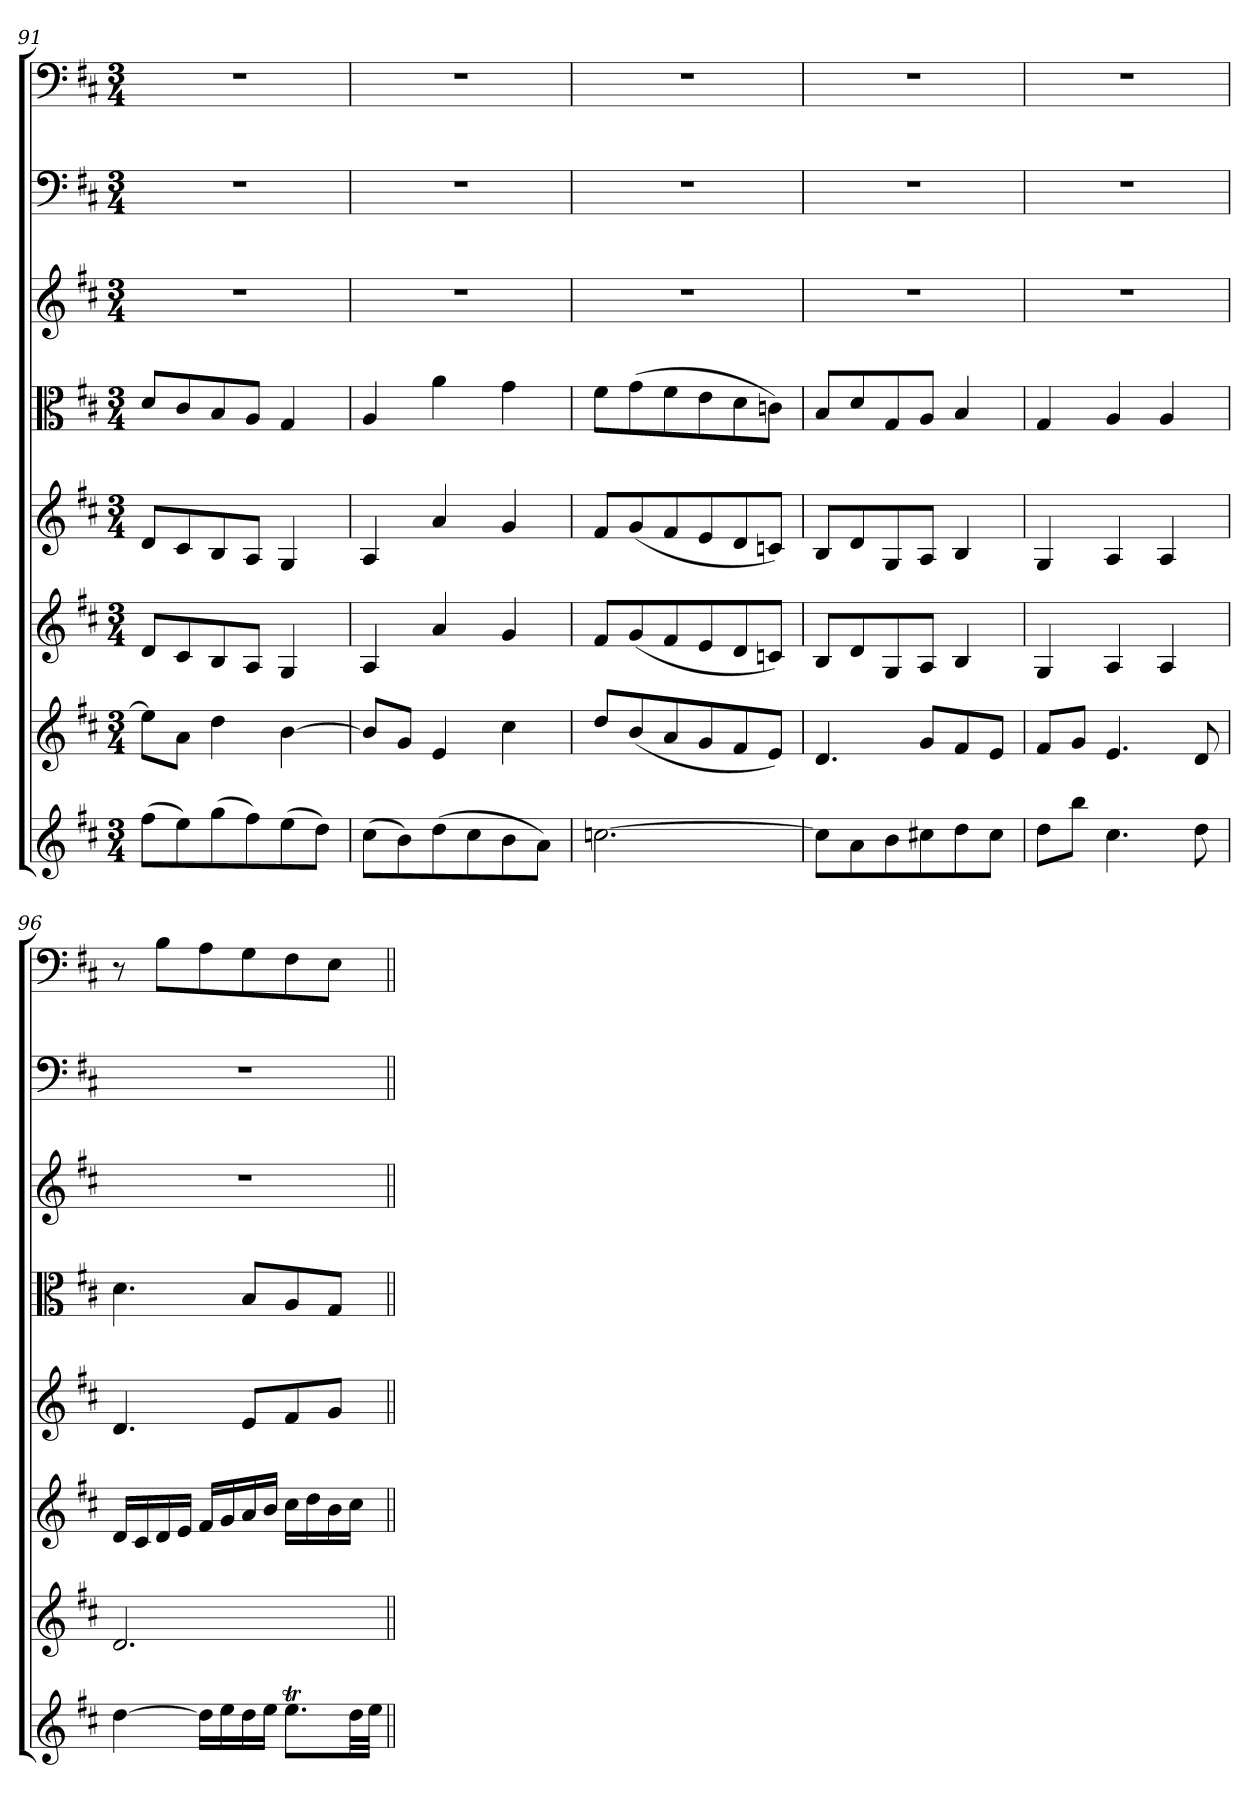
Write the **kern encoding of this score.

**kern	**kern	**kern	**kern	**kern	**kern	**kern	**kern
*part8	*part7	*part6	*part5	*part4	*part3	*part2	*part1
*staff8	*staff7	*staff6	*staff5	*staff4	*staff3	*staff2	*staff1
*clefG2	*clefG2	*clefG2	*clefG2	*clefC3	*clefG2	*clefF4	*clefF4
*k[f#c#]	*k[f#c#]	*k[f#c#]	*k[f#c#]	*k[f#c#]	*k[f#c#]	*k[f#c#]	*k[f#c#]
*D:	*D:	*D:	*D:	*D:	*D:	*D:	*D:
*M3/4	*M3/4	*M3/4	*M3/4	*M3/4	*M3/4	*M3/4	*M3/4
=91	=91	=91	=91	=91	=91	=91	=91
(8ff#\L	8ee\L]	8d/L	8d/L	8d/L	2.r	2.r	2.r
8ee\)	8a\J	8c#/	8c#/	8c#/	.	.	.
(8gg\	4dd\	8B/	8B/	8B/	.	.	.
8ff#\)	.	8A/J	8A/J	8A/J	.	.	.
(8ee\	[4b\	4G/	4G/	4G/	.	.	.
8dd\J)	.	.	.	.	.	.	.
=92	=92	=92	=92	=92	=92	=92	=92
(8cc#\L	8b/L]	4A/	4A/	4A/	2.r	2.r	2.r
8b\)	8g/J	.	.	.	.	.	.
(8dd\	4e/	4a/	4a/	4a\	.	.	.
8cc#\	.	.	.	.	.	.	.
8b\	4cc#\	4g/	4g/	4g\	.	.	.
8a\J)	.	.	.	.	.	.	.
=93	=93	=93	=93	=93	=93	=93	=93
[2.ccn\	8dd/L	8f#/L	8f#/L	8f#\L	2.r	2.r	2.r
.	(8b/	(8g/	(8g/	(8g\	.	.	.
.	8a/	8f#/	8f#/	8f#\	.	.	.
.	8g/	8e/	8e/	8e\	.	.	.
.	8f#/	8d/	8d/	8d\	.	.	.
.	8e/J)	8cn/J)	8cn/J)	8cn\J)	.	.	.
=94	=94	=94	=94	=94	=94	=94	=94
8cc\L]	4.d/	8B/L	8B/L	8B/L	2.r	2.r	2.r
8a\	.	8d/	8d/	8d/	.	.	.
8b\	.	8G/	8G/	8G/	.	.	.
8cc#X\	8g/L	8A/J	8A/J	8A/J	.	.	.
8dd\	8f#/	4B/	4B/	4B/	.	.	.
8cc#\J	8e/J	.	.	.	.	.	.
=95	=95	=95	=95	=95	=95	=95	=95
8dd\L	8f#/L	4G/	4G/	4G/	2.r	2.r	2.r
8bb\J	8g/J	.	.	.	.	.	.
4.cc#\	4.e/	4A/	4A/	4A/	.	.	.
.	.	4A/	4A/	4A/	.	.	.
8dd\	8d/	.	.	.	.	.	.
=96	=96	=96	=96	=96	=96	=96	=96
[4dd\	2.d/	16d/LL	4.d/	4.d\	2.r	2.r	8r
.	.	16c#/	.	.	.	.	.
.	.	16d/	.	.	.	.	8B\L
.	.	16e/JJ	.	.	.	.	.
16dd\LL]	.	16f#/LL	.	.	.	.	8A\
16ee\	.	16g/	.	.	.	.	.
16dd\	.	16a/	8e/L	8B/L	.	.	8G\
16ee\JJ	.	16b/JJ	.	.	.	.	.
8.eeT\L	.	16cc#\LL	8f#/	8A/	.	.	8F#\
.	.	16dd\	.	.	.	.	.
.	.	16b\	8g/J	8G/J	.	.	8E\J
32dd\LL	.	16cc#\JJ	.	.	.	.	.
32ee\JJJ	.	.	.	.	.	.	.
=||	=||	=||	=||	=||	=||	=||	=||
*-	*-	*-	*-	*-	*-	*-	*-
